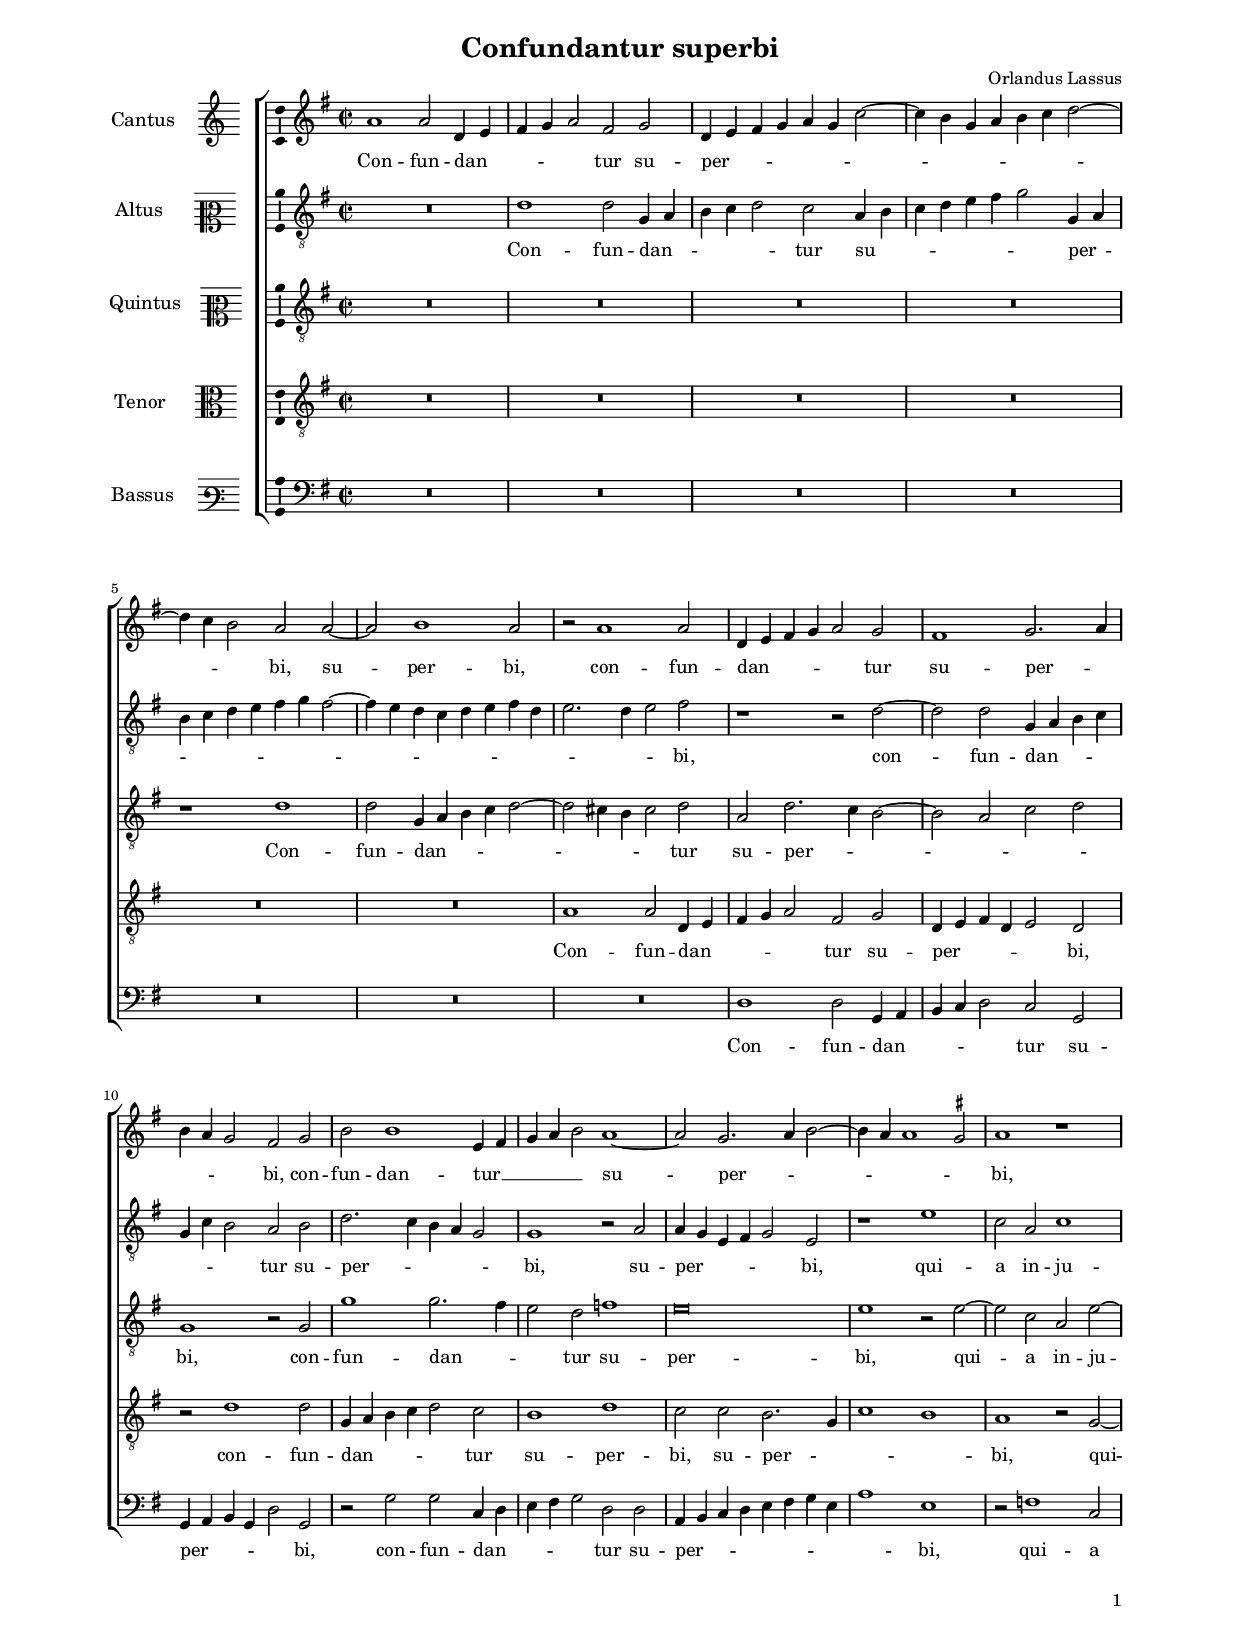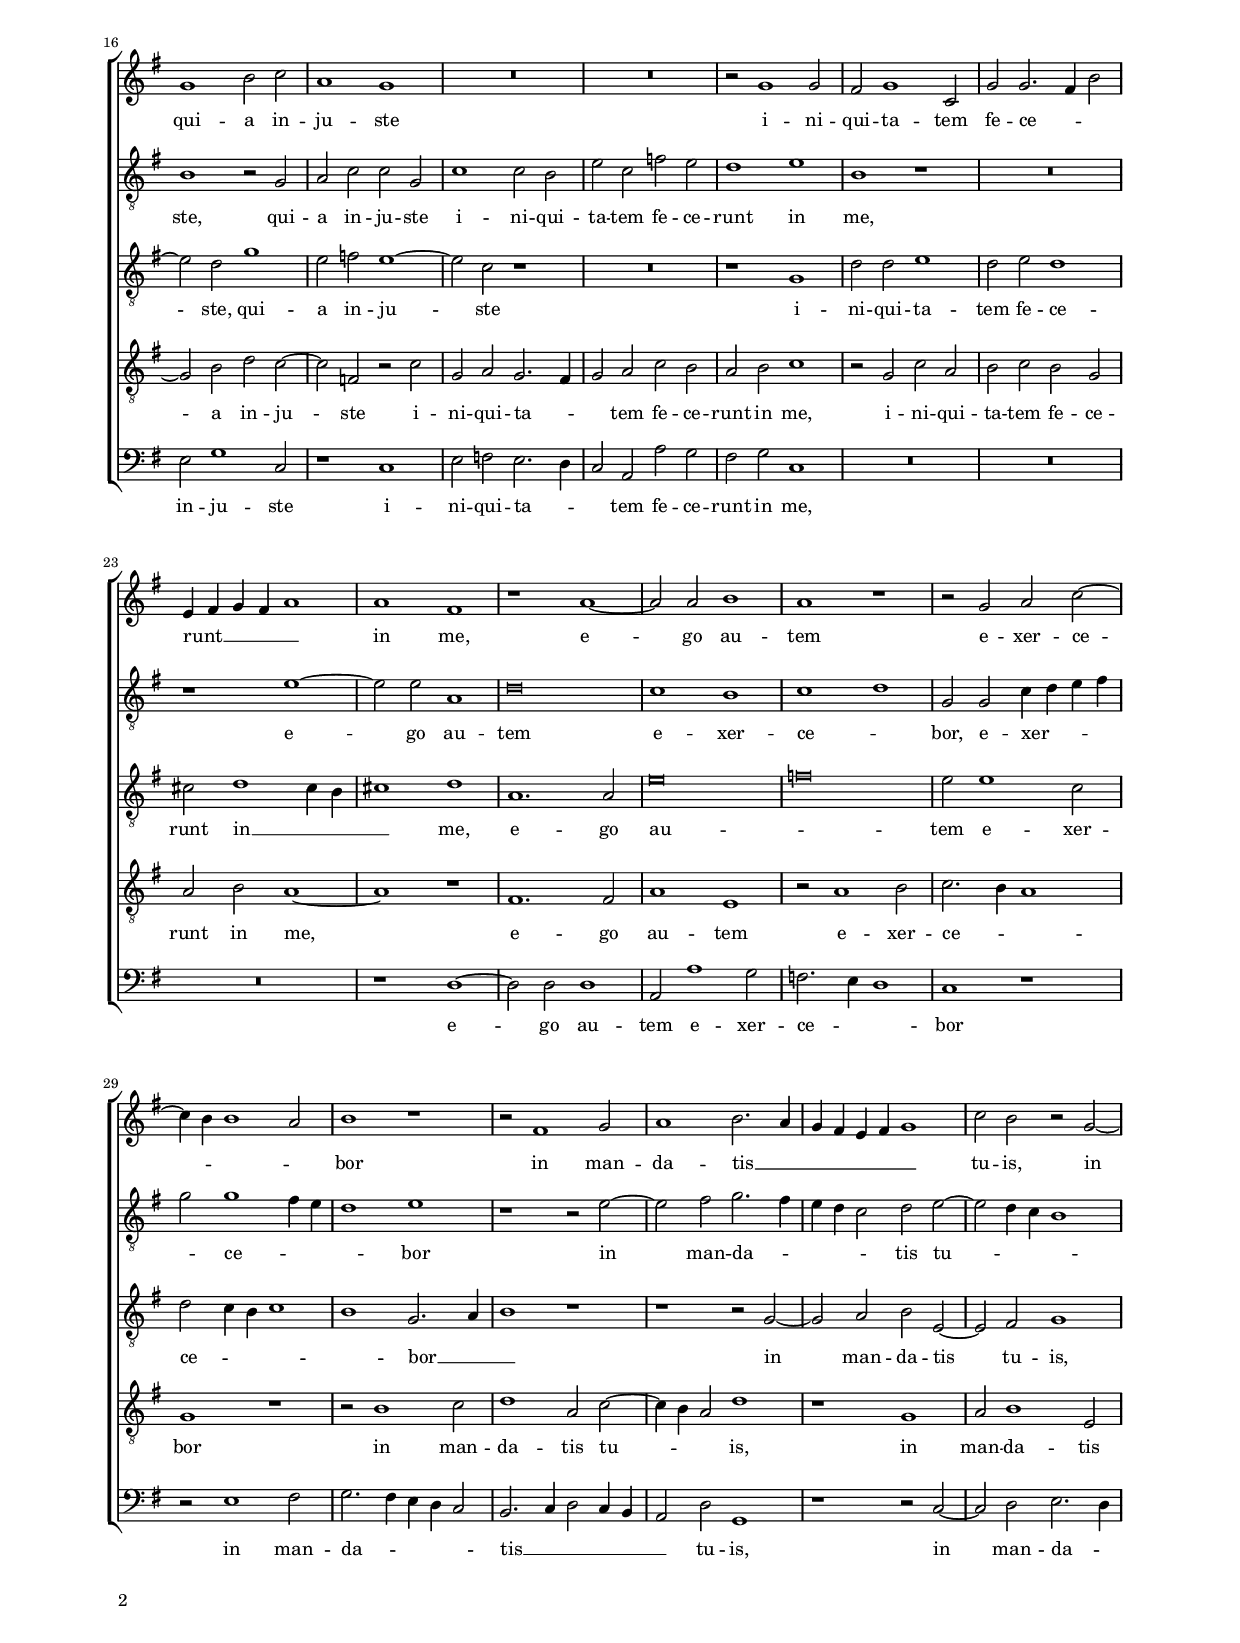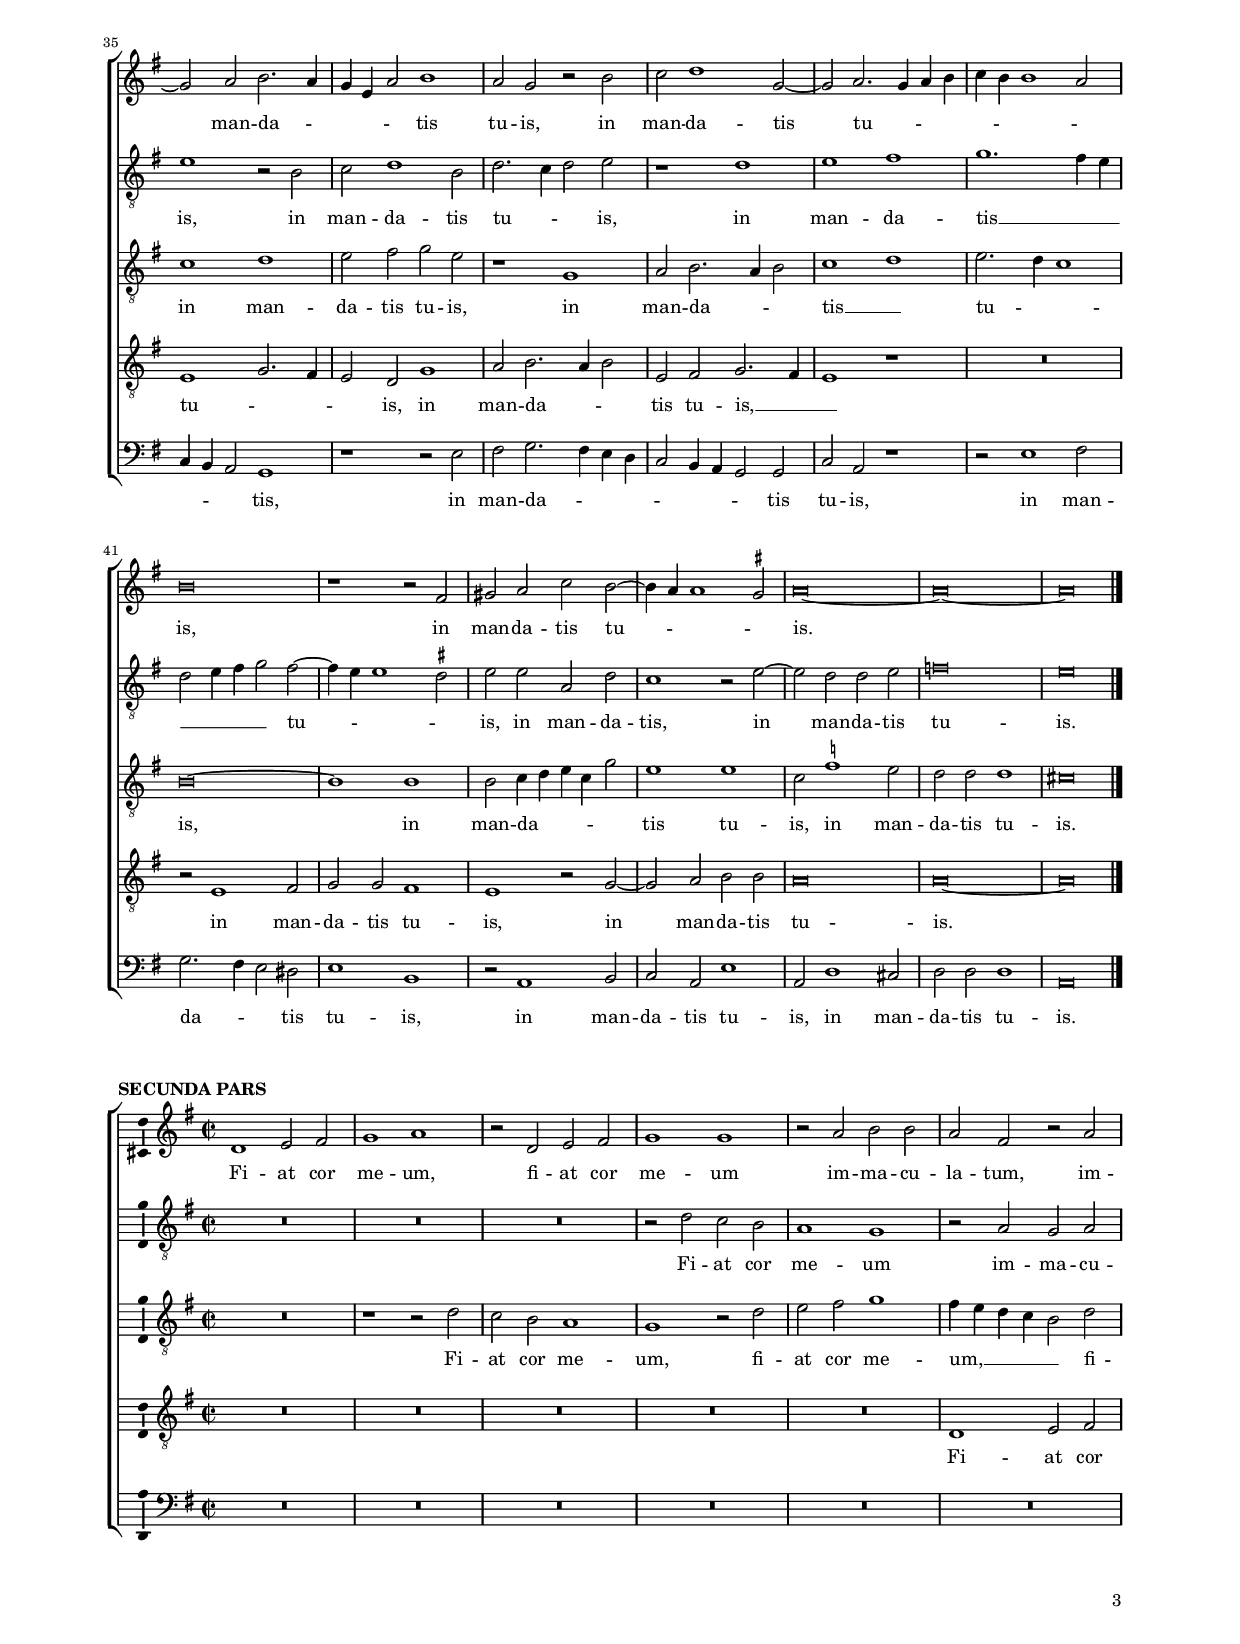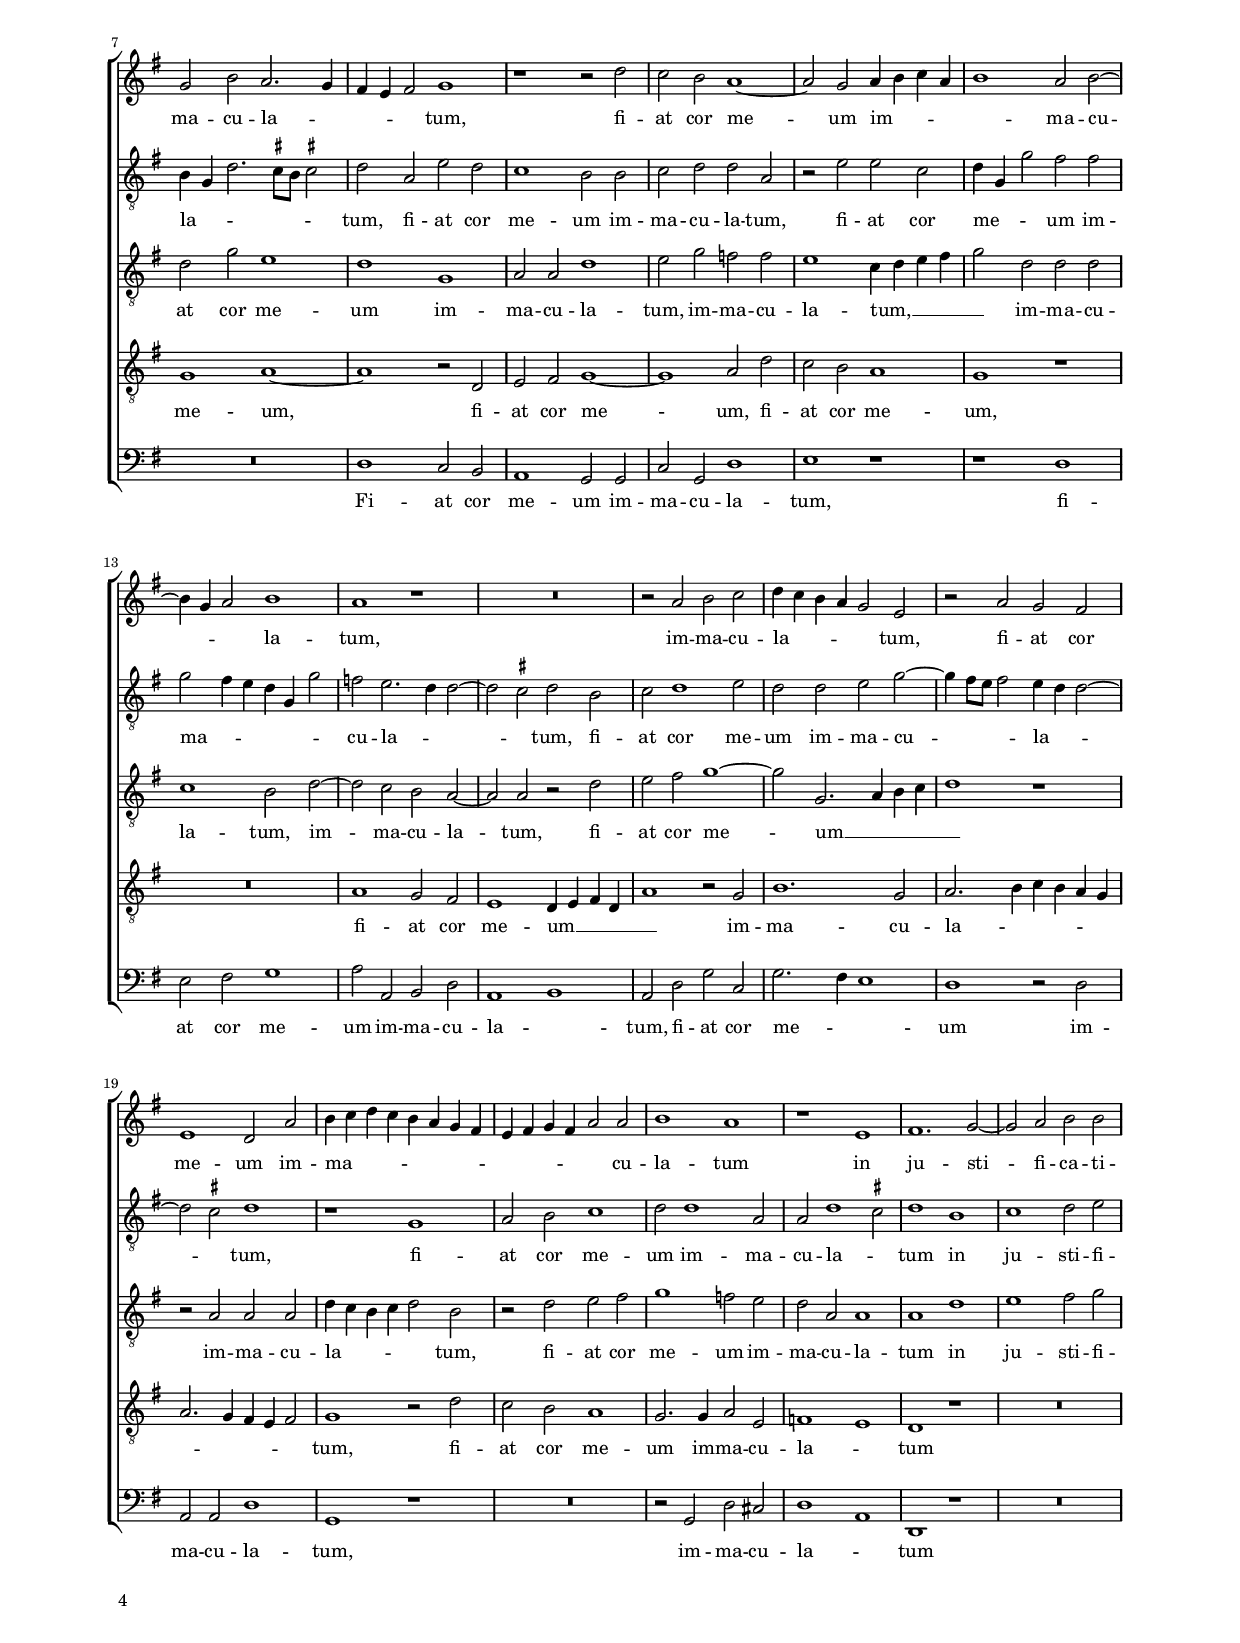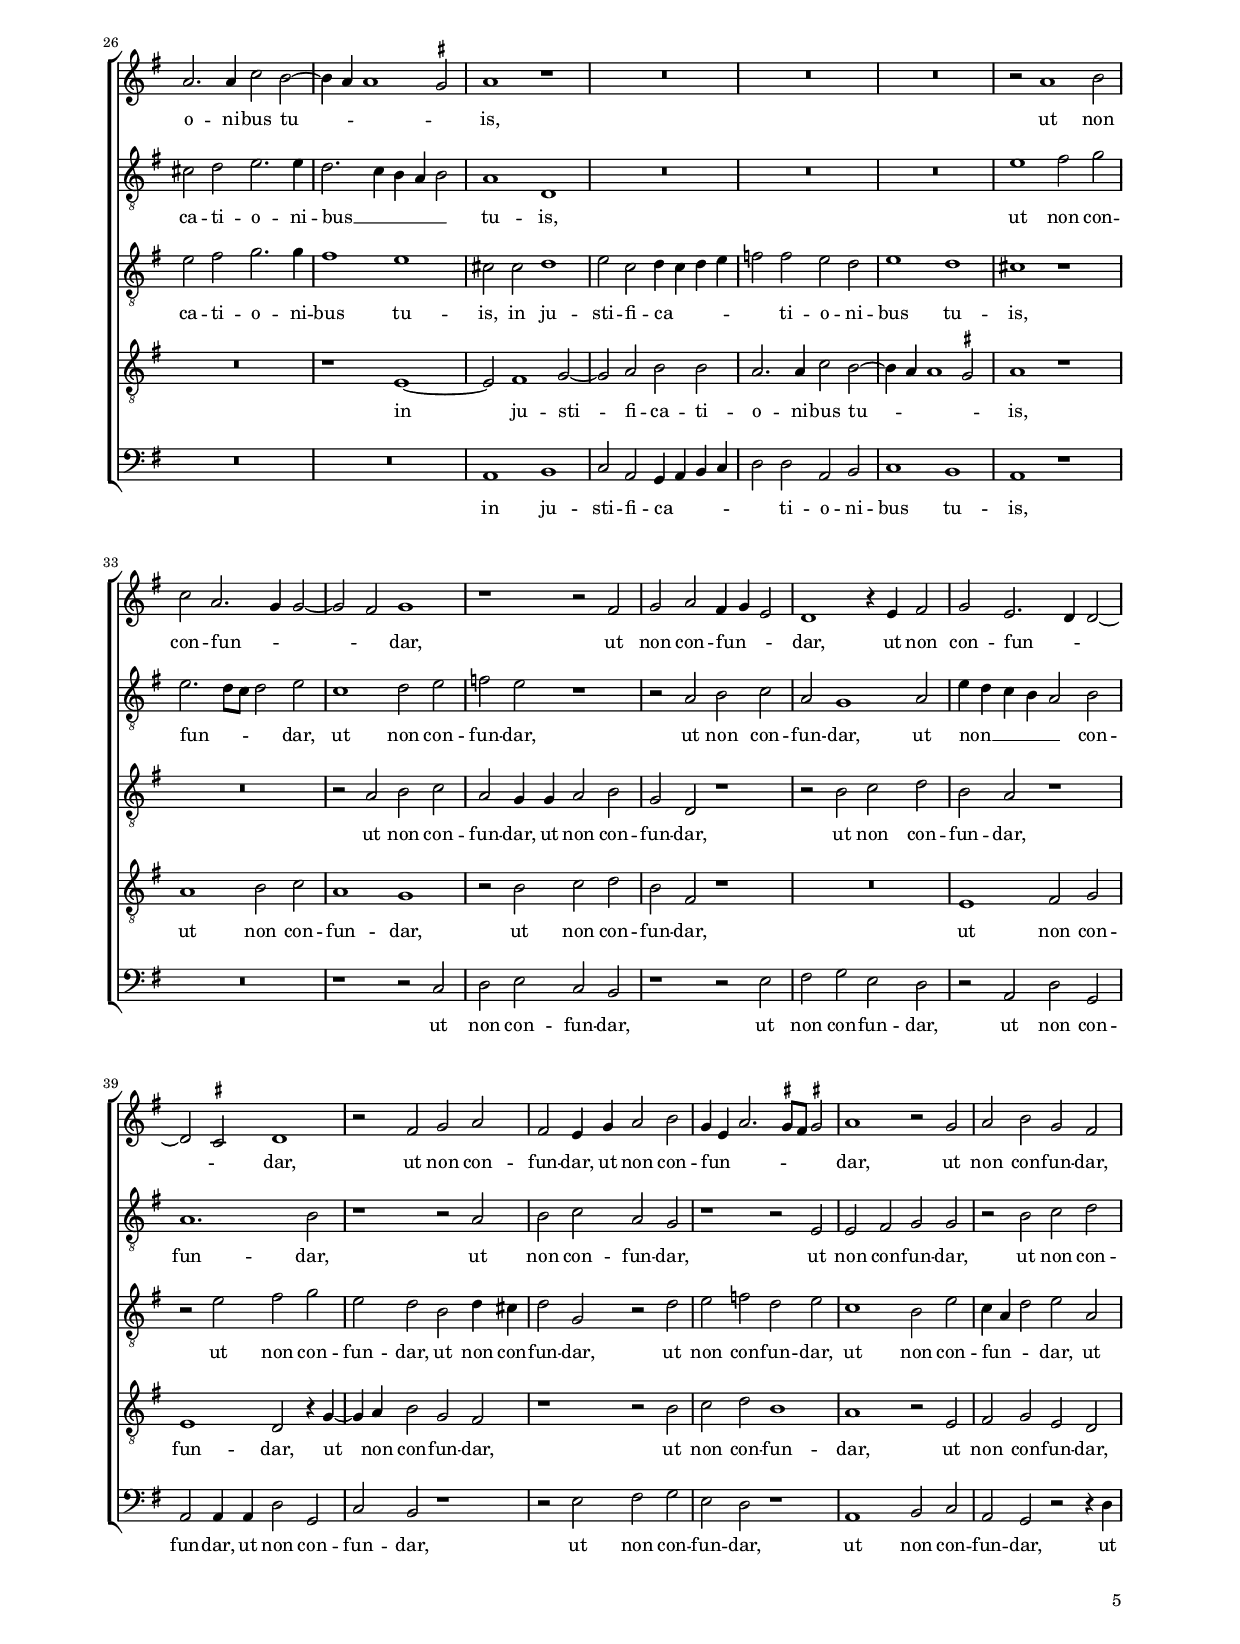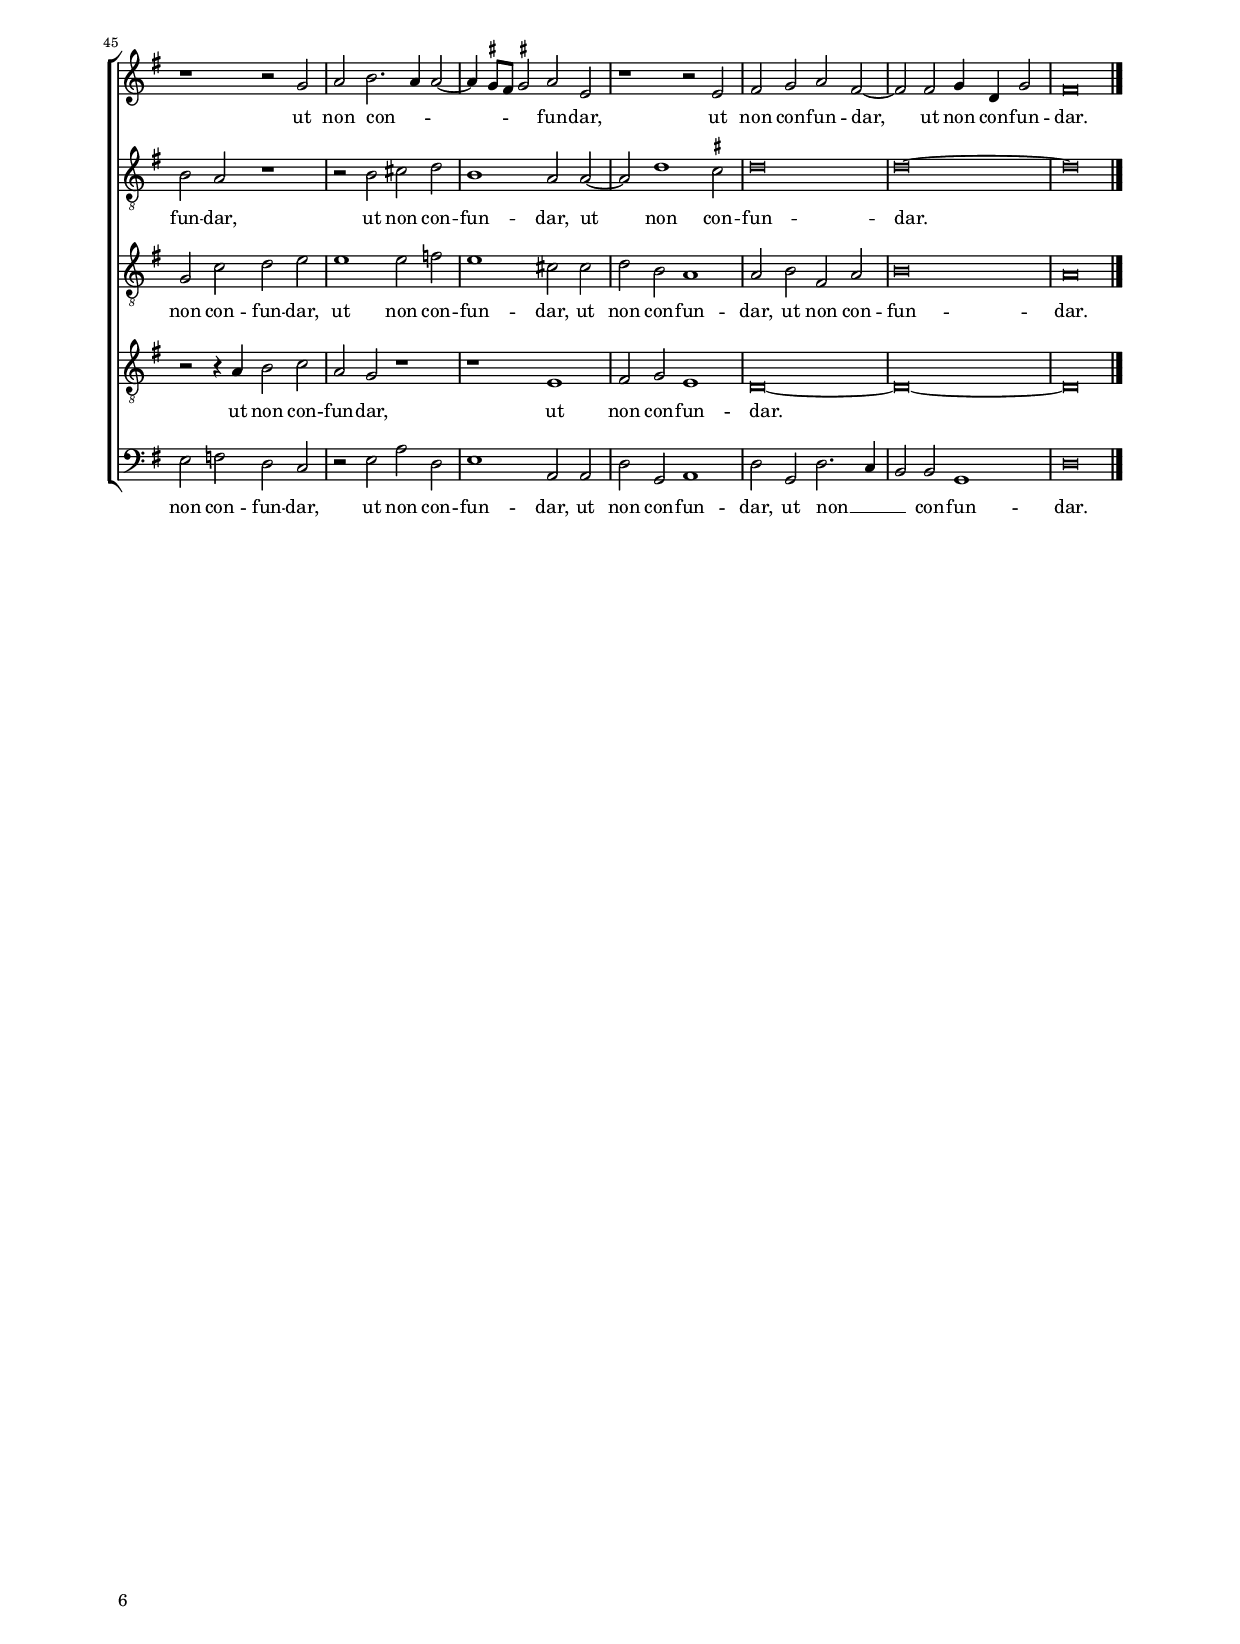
\header
{
  title="Confundantur superbi"
  composer="Orlandus Lassus"
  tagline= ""
}

\version "2.22.0"
\include "deutsch.ly"
#(set-global-staff-size 15)
#(ly:set-option 'point-and-click #f)

	
	ficta = { \once \set suggestAccidentals = ##t }
	
	forget = #(define-music-function (music) (ly:music?) #{
		\accidentalStyle forget
		$music
		\accidentalStyle default
		#})

    m = \melisma
    me = \melismaEnd

\paper
	{
	top-margin = 1.8 \cm
	bottom-margin = 1.2 \cm
	left-margin = 2 \cm
	right-margin = 2 \cm
	ragged-bottom = ##f
	ragged-last-bottom = ##t
	print-page-number = ##f
	score-system-spacing = #'((basic-distance . 16) (minimum-distance . 14) (padding . 5) (strechability . 150))
	system-system-spacing = #'((basic-distance . 16) (minimum-distance . 14) (padding . 5) (strechability . 150))
    oddFooterMarkup=\markup   \fill-line { "" \fromproperty #'page:page-number-string }
    evenFooterMarkup=\markup  \fill-line { \fromproperty #'page:page-number-string "" }
    last-bottom-spacing = #'((basic-distance . 12) (minimum-distance . 7) (padding . 4))
%	systems-per-page = 3
%	min-systems-per-page = 3
	}

global = {
	\key c \major
	\time 2/2 \set Score.measureLength = #(ly:make-moment 2/1)
	\skip 1*2*47 \bar "|."
	}
	

incipitcantus = \markup { \score {
	{
	\set Staff.instrumentName = \markup { \fontsize #1 "Cantus" }
	\key c \major
	\clef violin
	s4 \bar ""
	}
	\layout  {
	raggedright = ##t
	indent = 1.8 \cm
	line-width = 2.5 \cm
	\context { \Staff \remove Time_signature_engraver }
	}} \hspace #1 }
      
      
incipitaltus = \markup { \score {
	{
	\set Staff.instrumentName = \markup { \fontsize #1 "Altus" }
	\key c \major
	\clef mezzosoprano
	s4 \bar ""
	}
	\layout  {
	raggedright = ##t
	indent = 1.8 \cm
	line-width = 2.5 \cm
	\context { \Staff \remove Time_signature_engraver }
	}} \hspace #1 }
      
      
incipitquintus = \markup { \score {
	{
	\set Staff.instrumentName = \markup { \fontsize #1 "Quintus" }
	\key c \major
	\clef mezzosoprano
	s4 \bar ""
	}
	\layout  {
	raggedright = ##t
	indent = 1.8 \cm
	line-width = 2.5 \cm
	\context { \Staff \remove Time_signature_engraver }
	}} \hspace #1 }


incipittenor = \markup { \score {
	{
	\set Staff.instrumentName = \markup { \fontsize #1 "Tenor" }
	\key c \major
	\clef alto
	s4 \bar ""
	}
	\layout  {
	raggedright = ##t
	indent = 1.8 \cm
	line-width = 2.5 \cm
	\context { \Staff \remove Time_signature_engraver }
	}} \hspace #1 }
      
      
incipitbassus = \markup { \score {
	{
	\set Staff.instrumentName = \markup { \fontsize #1 "Bassus" }
	\key c \major
	\clef varbaritone
	s4 \bar ""
	}
	\layout  {
	raggedright = ##t
	indent = 1.8 \cm
	line-width = 2.5 \cm
	\context { \Staff \remove Time_signature_engraver }
	}} \hspace #1 }


cantus =  \relative c''
	{
	d1 d2 g,4 \m a
	h4 c d2 \me h c
	g4 \m a h c d c f2~
	f4 e c d e f g2~
%5
	g4 f e2 \me d d~ |
	d2 e1 d2
	r2 d1 d2
	g,4 \m a h c d2 \me c
	h1 c2. \m d4
%10
	e4 d c2 \me h c |
	e2 e1 a,4 \m h
	c4 d e2 \me d1~
	d2 c2. \m d4 e2~
	e4 d d1 \ficta cis2 \me
%15
	d1 r |
	c1 e2 f
	d1 c
	R\breve
	R\breve
%20
	r2 c1 c2 |
	h2 c1 f,2
	c'2 c2. \m h4 e2 \me
	a,4 \m h c h d1 \me
	d1 h
%25
	r1 d~ |
	d2 d e1
	d1 r
	r2 c d f~
	f4 \m e e1 d2 \me
%30
	e1 r |
	r2 h1 c2
	d1 e2. \m d4
	c4 h a h c1 \me
	f2 e r c~
%35
	c2 d e2. \m d4 |
	c4 a d2 \me e1
	d2 c r e
	f2 g1 c,2~
	c2 d2. \m c4 d e
%40
	f4 e e1 d2 \me |
	e\breve
	r1 r2 h
	cis2 d f e~
	e4 \m d d1 \ficta cis2 \me
%45
	d\breve~
	d\breve~
	d\breve |
	}


altus = \relative c'
    {
	R\breve
	g'1 g2 c,4 \m d
	e4 f g2 \me f d4 \m e
	f4 g a h c2 \me c,4 \m d
%5
	e4 f g a h c h2~ |
	h4 a g f g a h g
	a2. g4 a2 \me h
	r1 r2 g~
	g2 g c,4 \m d e f
%10
	c4 f e2 \me d e |
	g2. \m f4 e d c2 \me
	c1 r2 d
	d4 \m c a h c2 \me a
	r1 a'
%15
	f2 d f1 |
	e1 r2 c
	d2 f f c
	f1 f2 e
	a2 f b a
%20
	g1 a |
	e1 r
	R\breve
	r1 a~
	a2 a d,1
%25
	g\breve |
	f1 e
	f1 \m g \me
	c,2 c f4 \m g a h
	c2 \me c1 \m h4 a
%30
	g1 \me a |
	r1 r2 a~
	a2 h c2. \m h4
	a4 g f2 \me g a~
	a2 \m g4 f e1 \me
%35
	a1 r2 e |
	f2 g1 e2
	g2. \m f4 g2 \me a
	r1 g
	a1 h
%40
	c1. \m h4 a |
	g2 a4 h c2 \me h~
	h4 \m a a1 \ficta gis2 \me
	a2 a d, g
	f1 r2 a~
%45
	a2 g g a |
	b\breve
	a\breve |
	}


quintus = \relative c'
	{
	R\breve
	R\breve
	R\breve
	R\breve
%5
	r1 g' |
	g2 c,4 \m d e f g2~
	g2 fis4 e fis2 \me g
	d2 g2. \m f4 e2~
	e2 d f g \me
%10
	c,1 r2 c |
	c'1 c2. \m h4
	a2 \me g b1
	a\breve
	a1 r2 a~
%15
	a2 f d a'~ |
	a2 g c1
	a2 b a1~
	a2 f r1
	R\breve
%20
	r1 c |
	g'2 g a1
	g2 a g1
	fis2 g1 \m fis4 e
	fis1 \me g
%25
	d1. d2 |
	a'\breve \m
	b\breve \me
	a2 a1 f2
	g2 \m f4 e f1
	e \me c2. \m d4
%30
	e1 \me r |
	r1 r2 c~
	c2 d e a,~
	a2 h c1
	f1 g
%35
	a2 h c a |
	r1 c,
	d2 e2. \m d4 e2 \me
	f1 \m g \me
	a2. \m g4 f1 \me
%40
	e\breve~ |
	e1 e
	e2 f4 \m g a f c'2 \me
	a1 a
	f2 \ficta b1 a2
%45
	g2 g g1 |
	fis\breve |
	}


tenor = \relative c'
	{
	R\breve
	R\breve
	R\breve
	R\breve
%5
	R\breve
	R\breve
	d1 d2 g,4 \m a
	h4 c d2 \me h c
	g4 \m a h g a2 \me g
%10
	r2 g'1 g2 |
	c,4 \m d e f g2 \me f
	e1 g
	f2 f e2. \m c4
	f1 e \me
%15
	d1 r2 c~ |
	c2 e g f~
	f2 b, r f'
	c2 d c2. \m h4
	c2 \me d f e
%20
	d2 e f1 |
	r2 c f d
	e2 f e c
	d2 e d1~
	d1 r
%25
	h1. h2 |
	d1 a
	r2 d1 e2
	f2. \m e4 d1 \me
	c1 r
%30
	r2 e1 f2 |
	g1 d2 f~
	f4 \m e d2 \me g1
	r1 c,
	d2 e1 a,2
%35
	a1 \m c2. h4 |
	a2 \me g c1
	d2 e2. \m d4 e2 \me
	a,2 h c2. \m h4
	a1 \me r
%40
	R\breve |
	r2 a1 h2
	c2 c h1
	a1 r2 c~
	c2 d e e
%45
	d\breve |
	d\breve~
	d\breve |
	}


bassus = \relative c
	{
	R\breve
	R\breve
	R\breve
	R\breve
%5
	R\breve
	R\breve
	R\breve
	g'1 g2 c,4 \m d
	e4 f g2 \me f c
%10
	c4 \m d e c g'2 \me c, |
	r2 c' c f,4 \m g
	a4 h c2 \me g g
	d4 \m e f g a h c a
	d1 \me a
%15
	r2 b1 f2 |
	a2 c1 f,2
	r1 f
	a2 b a2. \m g4
	f2 \me d d' c
%20
	h2 c f,1 |
	R\breve
	R\breve
	R\breve
	r1 g~
%25
	g2 g g1 |
	d2 d'1 c2
	b2. \m a4 g1 \me
	f1 r
	r2 a1 h2
%30
	c2. \m h4 a g f2 \me |
	e2. \m f4 g2 f4 e
	d2 \me g c,1
	r1 r2 f~
	f2 g a2. \m g4
%35
	f4 e d2 \me c1 |
	r1 r2 a'
	h2 c2. \m h4 a g
	f2 e4 d c2 \me c
	f2 d r1
%40
	r2 a'1 h2 |
	c2. \m h4 a2 \me gis
	a1 e
	r2 d1 e2
	f2 d a'1
%45
	d,2 g1 fis2 |
	g2 g g1
	d\breve |
	}


lyricscantus = \lyricmode {
	Con -- fun -- dan -- tur su -- per -- bi,
	su -- per -- bi,
	con -- fun -- dan -- tur su -- per -- bi,
	con -- fun -- dan -- tur __ su -- per -- bi,
	qui -- a in -- ju -- ste
	i -- ni -- qui -- ta -- tem fe -- ce -- runt __ in me,
	e -- go au -- tem e -- xer -- ce -- bor in man -- da -- tis __ tu -- is,
	in man -- da -- tis tu -- is,
	in man -- da -- tis tu -- is,
	in man -- da -- tis tu -- is.
	}


lyricsaltus = \lyricmode {
	Con -- fun -- dan -- tur su -- per -- bi,
	con -- fun -- dan -- tur su -- per -- bi,
	su -- per -- bi,
	qui -- a in -- ju -- ste,
	qui -- a in -- ju -- ste
	i -- ni -- qui -- ta -- tem fe -- ce -- runt in me,
	e -- go au -- tem e -- xer -- ce -- bor,
	e -- xer -- ce -- bor in man -- da -- tis tu -- is,
	in man -- da -- tis tu -- is,
	in man -- da -- tis __ tu -- is,
	in man -- da -- tis,
	in man -- da -- tis tu -- is.
	}


lyricsquintus = \lyricmode {
	Con -- fun -- dan -- tur su -- per -- bi,
	con -- fun -- dan -- tur su -- per -- bi,
	qui -- a in -- ju -- ste,
	qui -- a in -- ju -- ste
	i -- ni -- qui -- ta -- tem fe -- ce -- runt in __ me,
	e -- go au -- tem e -- xer -- ce -- bor __
	in man -- da -- tis tu -- is,
	in man -- da -- tis tu -- is,
	in man -- da -- tis __ tu -- is,
	in man -- da -- tis tu -- is,
	in man -- da -- tis tu -- is.
	}


lyricstenor = \lyricmode {
	Con -- fun -- dan -- tur su -- per -- bi,
	con -- fun -- dan -- tur su -- per -- bi,
	su -- per -- bi,
	qui -- a in -- ju -- ste
	i -- ni -- qui -- ta -- tem fe -- ce -- runt in me,
	i -- ni -- qui -- ta -- tem fe -- ce -- runt in me,
	e -- go au -- tem e -- xer -- ce -- bor
	in man -- da -- tis tu -- is,
	in man -- da -- tis tu -- is,
	in man -- da -- tis tu -- is, __
	in man -- da -- tis tu -- is,
	in man -- da -- tis tu -- is.
	}


lyricsbassus = \lyricmode {
	Con -- fun -- dan -- tur su -- per -- bi,
	con -- fun -- dan -- tur su -- per -- bi,
	qui -- a in -- ju -- ste
	i -- ni -- qui -- ta -- tem fe -- ce -- runt in me,
	e -- go au -- tem e -- xer -- ce -- bor
	in man -- da -- tis __ tu -- is,
	in man -- da -- tis,
	in man -- da -- tis tu -- is,
	in man -- da -- tis tu -- is,
	in man -- da -- tis tu -- is,
	in man -- da -- tis tu -- is.
	}


\score
{   \transpose c g, {
	\new ChoirStaff \with { \override StaffGrouper.staff-staff-spacing.basic-distance = #12 }
	<<
	
	\new Staff << \global
	\new Voice="v1" {
		\set Staff.instrumentName=\incipitcantus
		\set Staff.midiInstrument = "reed organ"
		\clef violin
		\cantus }
	\new Lyrics \lyricsto "v1" {\lyricscantus }
	>>

	
	\new Staff << \global
	\new Voice="v2" {
		\set Staff.instrumentName=\incipitaltus
		\set Staff.midiInstrument = "reed organ"
		\clef "G_8" 
		\altus}
	\new Lyrics \lyricsto "v2" {\lyricsaltus }
	>>


	\new Staff << \global
	\new Voice="v5" {
		\set Staff.instrumentName=\incipitquintus
		\set Staff.midiInstrument = "reed organ"
		\clef "G_8"
		\quintus}
	\new Lyrics \lyricsto "v5" {\lyricsquintus }
	>>


	\new Staff << \global
	\new Voice="v3" {
		\set Staff.instrumentName=\incipittenor
		\set Staff.midiInstrument = "reed organ"
		\clef "G_8"
		\tenor }
	\new Lyrics \lyricsto "v3" {\lyricstenor }
	>>
	
	
	\new Staff << \global
	\new Voice="v4" {
		\set Staff.instrumentName=\incipitbassus
		\set Staff.midiInstrument = "reed organ"
		\clef bass 
		\bassus }
	\new Lyrics \lyricsto "v4" {\lyricsbassus}
	>>
	
	>>
    } % transpose
		
	\layout
	{
	indent = 2.5 \cm
	\context { \Staff \override TimeSignature.break-visibility = #end-of-line-invisible }
	\context { \Lyrics \override VerticalAxisGroup.nonstaff-relatedstaff-spacing.padding = #1.4 }
%	\context { \Lyrics \override LyricText.font-size = #1 }
	\context { \Staff \consists "Ambitus_engraver" }
	\context { \Score \override BarNumber.padding = #2 }
	\context { \Voice \override NoteHead.style = #'baroque }
	}

\midi
	{
    	\tempo 2 = 90
	}
	
}

%%%%%%%%%%%%%%%%%%%%  PARS SECUNDA


global = {
	\key c \major
	\time 2/2 \set Score.measureLength = #(ly:make-moment 2/1)
	\skip 1*2*51 \bar "|."
	}


cantus =  \relative c''
	{
	g1 a2 h
	c1 d
	r2 g, a h
	c1 c
%5
	r2 d e e |
	d2 h r d
	c2 e d2. \m c4
	h4 a h2 \me c1
	r1 r2 g'
%10
	f2 e d1~ |
	d2 c d4 \m e f d
	e1 \me d2 e~
	e4 \m c d2 \me e1
	d1 r
%15
	R\breve |
	r2 d e f
	g4 \m f e d c2 \me a
	r2 d c h
	a1 g2 d'
%20
	e4 \m f g f e d c h |
	a4 h c h d2 \me d
	e1 d
	r1 a
	h1. c2~
%25
	c2 d e e |
	d2. d4 f2 e~
	e4 \m d d1 \ficta cis2 \me
	d1 r
	R\breve
%30
	R\breve |
	R\breve
	r2 d1 e2
	f2 d2. \m c4 c2~
	c2 h \me c1
%35
	r1 r2 h |
	c2 d h4 \m c a2 \me
	g1 r4 a h2
	c2 a2. \m g4 g2~
	g2 \ficta fis \me g1
%40
	r2 h c d |
	h2 a4 c d2 e
	c4 \m a d2. \ficta cis8 h \ficta cis!2 \me
	d1 r2 c
	d2 e c h
%45
	r1 r2 c |
	d2 e2. \m d4 d2~
	d4 \ficta cis8 h \ficta cis!2 \me d a
	r1 r2 a
	h2 c d h~
%50
	h2 h c4 g c2 |
	h\breve |
	}


altus = \relative c'
    {
	R\breve
	R\breve
	R\breve
	r2 g' f e
%5
	d1 c |
	r2 d c d
	e4 \m c g'2. \ficta fis8 e \ficta fis!2 \me
	g2 d a' g
	f1 e2 e
%10
	f2 g g d |
	r2 a' a f
	g4 \m c, c'2 \me h h
	c2 \m h4 a g c, c'2 \me
	b2 a2. \m g4 g2~
%15
	g2 \ficta fis2 \me g e |
	f2 g1 a2
	g2 g a c~
	c4 \m h8 a h2 \me a4 \m g g2~
	g2 \ficta fis \me g1
%20
	r1 c, |
	d2 e f1
	g2 g1 d2
	d2 g1 \m \ficta fis2 \me
	g1 e
%25
	f1 g2 a |
	fis2 g a2. a4
	g2. \m f4 e d e2 \me
	d1 g,
	R\breve
%30
	R\breve |
	R\breve
	a'1 h2 c
	a2. \m g8 f g2 \me a
	f1 g2 a
%35
	b2 a r1 |
	r2 d, e f
	d2 c1 d2
	a'4 \m g f e d2 \me e
	d1. e2
%40
	r1 r2 d |
	e2 f d c
	r1 r2 a
	a2 h c c
	r2 e f g
%45
	e2 d r1 |
	r2 e fis g
	e1 d2 d~
	d2 g1 \ficta fis2
	g\breve
%50
	g\breve~ |
	g\breve |
	}


quintus = \relative c'
	{
	R\breve
	r1 r2 g'
	f2 e d1
	c1 r2 g'
%5
	a2 h c1 |
	h4 \m a g f e2 \me g
	g2 c a1
	g1 c,
	d2 d g1
%10
	a2 c b b |
	a1 f4 \m g a h
	c2 \me g g g
	f1 e2 g~
	g2 f e d~
%15
	d2 d r g |
	a2 h c1~
	c2 c,2. \m d4 e f
	g1 \me r
	r2 d d d
%20
	g4 \m f e f g2 \me e |
	r2 g a h
	c1 b2 a
	g2 d d1
	d1 g
%25
	a1 h2 c |
	a2 h c2. c4
	h1 a
	fis2 fis g1
	a2 f g4 \m f g a
%30
	b2 \me b a g |
	a1 g
	fis1 r
	R\breve
	r2 d e f
%35
	d2 c4 c d2 e |
	c2 g r1
	r2 e' f g
	e2 d r1
	r2 a' h c
%40
	a2 g e g4 fis |
	g2 c, r g'
	a2 b g a
	f1 e2 a
	f4 \m d g2 \me a d,
%45
	c2 f g a |
	a1 a2 b
	a1 fis2 fis
	g2 e d1
	d2 e h d
%50
	e\breve |
	d\breve |
	}


tenor = \relative c'
	{
	R\breve
	R\breve
	R\breve
	R\breve
%5
	R\breve |
	g1 a2 h
	c1 d~
	d1 r2 g,
	a2 h c1~
%10
	c1 d2 g |
	f2 e d1
	c1 r
	R\breve
	d1 c2 h
%15
	a1 g4 \m a h g |
	d'1 \me r2 c
	e1. c2
	d2. \m e4 f e d c
	d2. c4 h a h2 \me
%20
	c1 r2 g' |
	f2 e d1
	c2. c4 d2 a
	b1 \m a \me
	g1 r
%25
	R\breve |
	R\breve
	r1 a~
	a2 h1 c2~
	c2 d e e
%30
	d2. d4 f2 e~ |
	e4 \m d d1 \ficta cis2 \me
	d1 r
	d1 e2 f
	d1 c
%35
	r2 e f g |
	e2 h r1
	R\breve
	a1 h2 c
	a1 g2 r4 c~
%40
	c4 d e2 c h |
	r1 r2 e
	f2 g e1
	d1 r2 a
	h2 c a g
%45
	r2 r4 d' e2 f |
	d2 c r1
	r1 a
	h2 c a1
	g\breve~
%50
	g\breve~ |
	g\breve |
	}


bassus = \relative c
	{
	R\breve
	R\breve
	R\breve
	R\breve
%5
	R\breve |
	R\breve
	R\breve
	g'1 f2 e
	d1 c2 c
%10
	f2 c g'1 |
	a1 r
	r1 g
	a2 h c1
	d2 d, e g
%15
	d1 \m e \me |
	d2 g c f,
	c'2. \m h4 a1 \me
	g1 r2 g
	d2 d g1
%20
	c,1 r |
	R\breve
	r2 c g' fis
	g1 \m d \me
	g,1 r
%25
	R\breve |
	R\breve
	R\breve
	d'1 e
	f2 d c4 \m d e f
%30
	g2 \me g d e |
	f1 e
	d1 r
	R\breve
	r1 r2 f
%35
	g2 a f e |
	r1 r2 a
	h2 c a g
	r2 d g c,
	d2 d4 d g2 c,
%40
	f2 e r1 |
	r2 a h c
	a2 g r1
	d1 e2 f
	d2 c r r4 g'
%45
	a2 b g f |
	r2 a d g,
	a1 d,2 d
	g2 c, d1
	g2 c, g'2. \m f4
%50
	e2 \me e c1 |
	g'\breve |
	}


lyricscantus = \lyricmode {
	Fi -- at cor me -- um,
	fi -- at cor me -- um im -- ma -- cu -- la -- tum,
	im -- ma -- cu -- la -- tum,
	fi -- at cor me -- um im -- ma -- cu -- la -- tum,
	im -- ma -- cu -- la -- tum,
	fi -- at cor me -- um im -- ma -- cu -- la -- tum
	in ju -- sti -- fi -- ca -- ti -- o -- ni -- bus tu -- is,
	ut non con -- fun -- dar,
	ut non con -- fun -- dar,
	ut non con -- fun -- dar,
	ut non con -- fun -- dar,
	ut non con -- fun -- dar,
	ut non con -- fun -- dar,
	ut non con -- fun -- dar,
	ut non con -- fun -- dar,
	ut non con -- fun -- dar.
	}


lyricsaltus = \lyricmode {
	Fi -- at cor me -- um im -- ma -- cu -- la -- tum,
	fi -- at cor me -- um im -- ma -- cu -- la -- tum,
	fi -- at cor me -- um im -- ma -- cu -- la -- tum,
	fi -- at cor me -- um im -- ma -- cu -- la -- tum,
	fi -- at cor me -- um im -- ma -- cu -- la -- tum
	in ju -- sti -- fi -- ca -- ti -- o -- ni -- bus __ tu -- is,
	ut non con -- fun -- dar,
	ut non con -- fun -- dar,
	ut non con -- fun -- dar,
	ut non __ con -- fun -- dar,
	ut non con -- fun -- dar,
	ut non con -- fun -- dar,
	ut non con -- fun -- dar,
	ut non con -- fun -- dar,
	ut non con -- fun -- dar.
	}


lyricsquintus = \lyricmode {
	Fi -- at cor me -- um,
	fi -- at cor me -- um, __
	fi -- at cor me -- um im -- ma -- cu -- la -- tum,
	im -- ma -- cu -- la -- tum, __
	im -- ma -- cu -- la -- tum,
	im -- ma -- cu -- la -- tum,
	fi -- at cor me -- um __ im -- ma -- cu -- la -- tum,
	fi -- at cor me -- um im -- ma -- cu -- la -- tum
	in ju -- sti -- fi -- ca -- ti -- o -- ni -- bus tu -- is,
	in ju -- sti -- fi -- ca -- ti -- o -- ni -- bus tu -- is,
	ut non con -- fun -- dar,
	ut non con -- fun -- dar,
	ut non con -- fun -- dar,
	ut non con -- fun -- dar,
	ut non con -- fun -- dar,
	ut non con -- fun -- dar,
	ut non con -- fun -- dar,
	ut non con -- fun -- dar,
	ut non con -- fun -- dar,
	ut non con -- fun -- dar,
	ut non con -- fun -- dar.
	}


lyricstenor = \lyricmode {
	Fi -- at cor me -- um,
	fi -- at cor me -- um,
	fi -- at cor me -- um,
	fi -- at cor me -- um __ im -- ma -- cu -- la -- tum,
	fi -- at cor me -- um im -- ma -- cu -- la -- tum
	in ju -- sti -- fi -- ca -- ti -- o -- ni -- bus tu -- is,
	ut non con -- fun -- dar,
	ut non con -- fun -- dar,
	ut non con -- fun -- dar,
	ut non con -- fun -- dar,
	ut non con -- fun -- dar,
	ut non con -- fun -- dar,
	ut non con -- fun -- dar,
	ut non con -- fun -- dar.
	}
	
	
lyricsbassus = \lyricmode {
	Fi -- at cor me -- um im -- ma -- cu -- la -- tum,
	fi -- at cor me -- um im -- ma -- cu -- la -- tum,
	fi -- at cor me -- um im -- ma -- cu -- la -- tum,
	im -- ma -- cu -- la -- tum
	in ju -- sti -- fi -- ca -- ti -- o -- ni -- bus tu -- is,
	ut non con -- fun -- dar,
	ut non con -- fun -- dar,
	ut non con -- fun -- dar,
	ut non con -- fun -- dar,
	ut non con -- fun -- dar,
	ut non con -- fun -- dar,
	ut non con -- fun -- dar,
	ut non con -- fun -- dar,
	ut non con -- fun -- dar,
	ut non __ con -- fun -- dar.
	}


\score
{   \transpose c g, {
	\new ChoirStaff \with { \override StaffGrouper.staff-staff-spacing.basic-distance = #12 }
	<<

	\new Staff <<\global
	\new Voice="v1" {
	  %\set Staff.instrumentName=Cantus
		\set Staff.midiInstrument = "reed organ"
		\clef violin
		\cantus }
	\new Lyrics \lyricsto "v1" {\lyricscantus }
	>>


	\new Staff << \global
	\new Voice="v2" {
	  %\set Staff.instrumentName=Altus
		\set Staff.midiInstrument = "reed organ"
		\clef "G_8" 
		\altus}
	\new Lyrics \lyricsto "v2" {\lyricsaltus }
	>>


	\new Staff << \global
	\new Voice="v5" {
	  %\set Staff.instrumentName=Quintus
		\set Staff.midiInstrument = "reed organ"
		\clef "G_8"
		\quintus}
	\new Lyrics \lyricsto "v5" {\lyricsquintus }
	>>


	\new Staff <<\global
	\new Voice="v3" {
	  %\set Staff.instrumentName=Tenor
		\set Staff.midiInstrument = "reed organ"
		\clef "G_8"
		\tenor }
	\new Lyrics \lyricsto "v3" {\lyricstenor }
	>>


	\new Staff <<\global
	\new Voice="v4" {
	  %\set Staff.instrumentName=Bassus
		\set Staff.midiInstrument = "reed organ"
		\clef bass
		\bassus }
	\new Lyrics \lyricsto "v4" {\lyricsbassus}
	>>
	
	>>
}    % transpose

	\layout
	{
	indent = 0 \cm
	\context { \Staff \override TimeSignature.break-visibility = #end-of-line-invisible }
	\context { \Lyrics \override VerticalAxisGroup.nonstaff-relatedstaff-spacing.padding = #1.4 }
%	\context { \Lyrics \override LyricText.font-size = #1 }
	\context { \Staff \consists "Ambitus_engraver" }
	\context { \Score \override BarNumber.padding = #2 }
	\context { \Voice \override NoteHead.style = #'baroque }
	}

    \header { piece = \markup { \raise #2 \bold "SECUNDA PARS"} }

\midi
	{
    	\tempo 2 = 90
	}
	
}

% EOF
